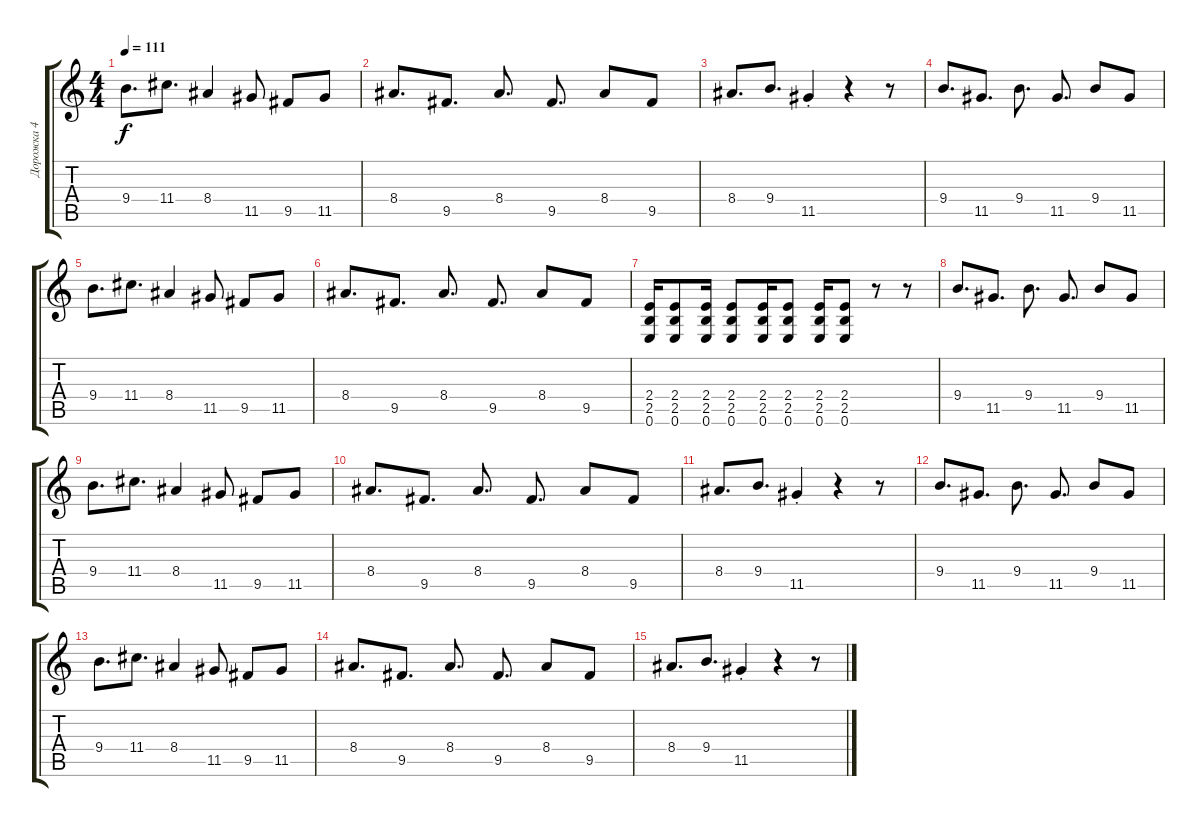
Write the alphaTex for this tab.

\track ("Дорожка 4" "Дорожка 4") {instrument distortionguitar}
\staff {score tabs}
\tuning (E4 B3 G3 D3 A2 E2) {hide}
\ts (4 4)
\tempo 111
\clef g2
\ks c
9.4.8{d dy f} 11.4.8{d} 8.4.4 11.5.8 9.5.8 11.5.8 |
8.4.8{d} 9.5.8{d} 8.4.8{d} 9.5.8{d} 8.4.8 9.5.8 |
8.4.8{d} 9.4.8{d} 11.5{st}.4 r.4 r.8 |
9.4.8{d} 11.5.8{d} 9.4.8{d} 11.5.8{d} 9.4.8 11.5.8 |
9.4.8{d} 11.4.8{d} 8.4.4 11.5.8 9.5.8 11.5.8 |
8.4.8{d} 9.5.8{d} 8.4.8{d} 9.5.8{d} 8.4.8 9.5.8 |
(2.4 2.5 0.6).16 (2.4 2.5 0.6).8 (2.4 2.5 0.6).16 (2.4 2.5 0.6).8 (2.4 2.5 0.6).16 (2.4 2.5 0.6).8 (2.4 2.5 0.6).16 (2.4 2.5 0.6).8 r.8 r.8 |
9.4.8{d} 11.5.8{d} 9.4.8{d} 11.5.8{d} 9.4.8 11.5.8 |
9.4.8{d} 11.4.8{d} 8.4.4 11.5.8 9.5.8 11.5.8 |
8.4.8{d} 9.5.8{d} 8.4.8{d} 9.5.8{d} 8.4.8 9.5.8 |
8.4.8{d} 9.4.8{d} 11.5{st}.4 r.4 r.8 |
9.4.8{d} 11.5.8{d} 9.4.8{d} 11.5.8{d} 9.4.8 11.5.8 |
9.4.8{d} 11.4.8{d} 8.4.4 11.5.8 9.5.8 11.5.8 |
8.4.8{d} 9.5.8{d} 8.4.8{d} 9.5.8{d} 8.4.8 9.5.8 |
8.4.8{d} 9.4.8{d} 11.5{st}.4 r.4 r.8
